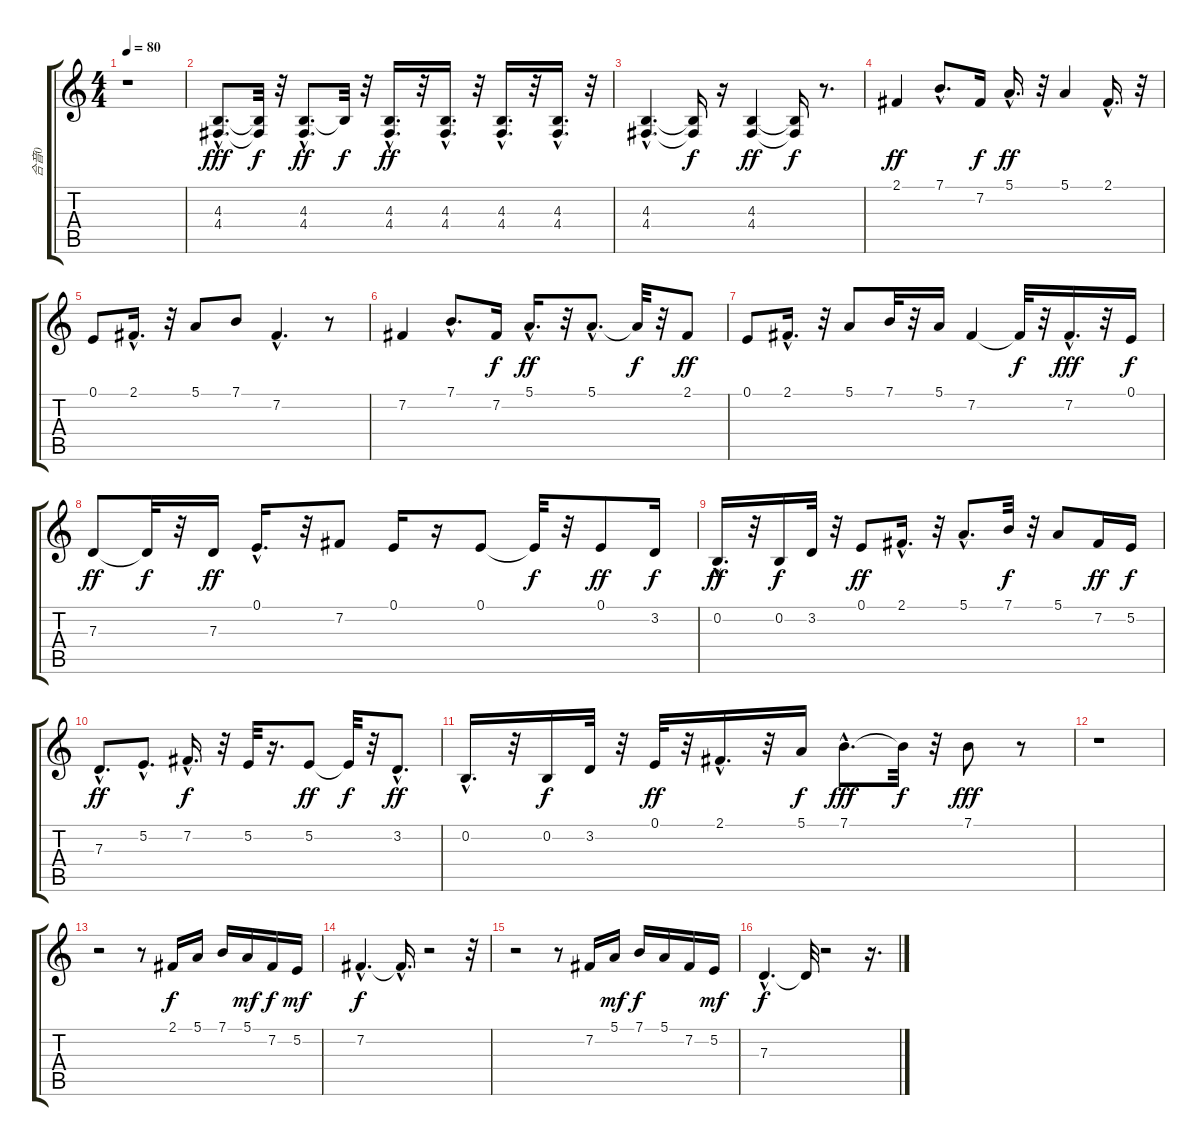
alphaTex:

\track ("合音0" "合音0") {instrument shamisen}
\staff {score tabs}
\tuning (E4 B3 G3 D3 A2 E2) {hide}
\ts (4 4)
\tempo 80
\clef g2
\ks c
r.1{dy fff instrument shamisen} |
(4.3{hac} 4.4{hac}).8{d} (4.3{t} 4.4{t}).32{dy f} r.32 (4.3{hac} 4.4{hac}).8{d dy ff} 4.3{t}.32{dy f} r.32 (4.3{hac} 4.4{hac}).16{d dy ff} r.32 (4.3{hac} 4.4{hac}).16{d} r.32 (4.3{hac} 4.4{hac}).16{d} r.32 (4.3{hac} 4.4{hac}).16{d} r.32 |
(4.3{hac} 4.4{hac}).4{d} (4.3{t} 4.4{t}).16{dy f} r.16 (4.3 4.4).4{dy ff} (4.3{t} 4.4{t}).16{dy f} r.8{d} |
2.1.4{dy ff} 7.1{hac}.8{d} 7.2.16{dy f} 5.1{hac}.16{d dy ff} r.32 5.1.4 2.1{hac}.16{d} r.32 |
0.1.8 2.1{hac}.16{d} r.32 5.1.8 7.1.8 7.2{hac}.4{d} r.8 |
7.2.4 7.1{hac}.8{d} 7.2.16{dy f} 5.1{hac}.16{d dy ff} r.32 5.1{hac}.8{d} 5.1{t}.32{dy f} r.32 2.1.8{dy ff} |
0.1.8 2.1{hac}.16{d} r.32 5.1.8 7.1.32 r.32 5.1.16 7.2.4 7.2{t}.32{dy f} r.32 7.2{hac}.16{d dy fff} r.32 0.1.16{dy f} |
7.3.8{dy ff} 7.3{t}.32{dy f} r.32 7.3.16{dy ff} 0.1{hac}.16{d} r.32 7.2.8 0.1.16 r.16 0.1.8 0.1{t}.32{dy f} r.32 0.1.8{dy ff} 3.2.16{dy f} |
0.2{hac}.16{d dy ff} r.32 0.2.16{dy f} 3.2.32 r.32 0.1.8{dy ff} 2.1{hac}.16{d} r.32 5.1{hac}.8{d} 7.1.32{dy f} r.32 5.1.8 7.2.16{dy ff} 5.2.16{dy f} |
7.3{hac}.8{d dy ff} 5.2{hac}.8{d} 7.2{hac}.16{d dy f} r.32 5.2.32 r.16{d} 5.2.8{dy ff} 5.2{t}.32{dy f} r.32 3.2{hac}.8{d dy ff} |
0.2{hac}.16{d} r.32 0.2.16{dy f} 3.2.32 r.32 0.1.32{dy ff} r.32 2.1{hac}.16{d} r.32 5.1.16{dy f} 7.1{hac}.8{d dy fff} 7.1{t}.32{dy f} r.32 7.1.8{dy fff} r.8 |
r.1 |
r.2 r.8 2.1.16{dy f} 5.1.16 7.1.16 5.1.16{dy mf} 7.2.16{dy f} 5.2.16{dy mf} |
7.2{hac}.4{d dy f} 7.2{hac t}.16{d} r.2 r.32 |
r.2 r.8 7.2.16 5.1.16{dy mf} 7.1.16{dy f} 5.1.16 7.2.16 5.2.16{dy mf} |
7.3{hac}.4{d dy f} 7.3{t}.32 r.2 r.16{d}
